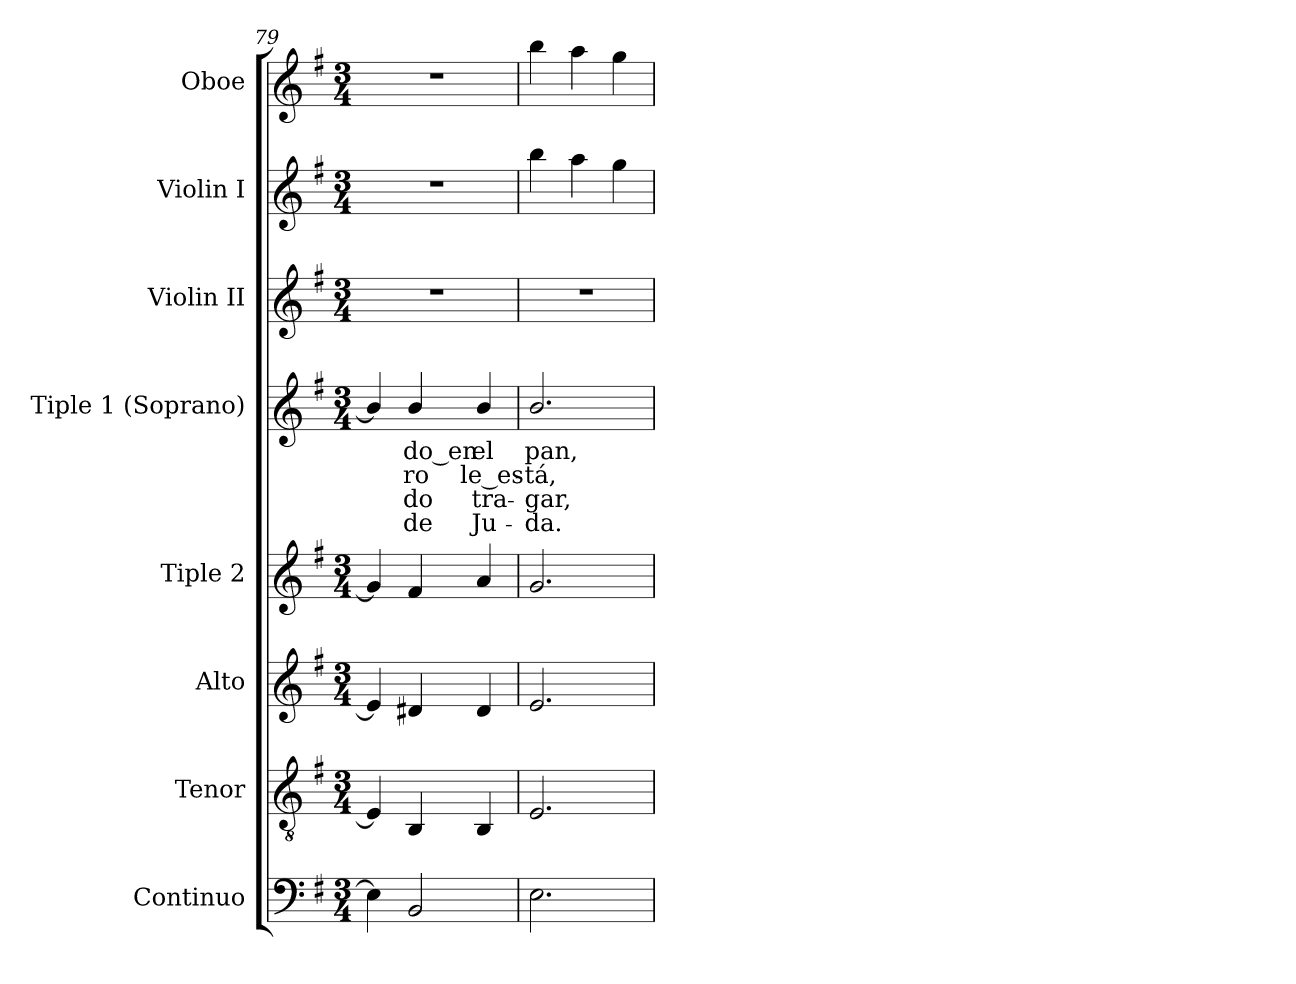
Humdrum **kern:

**kern	**kern	**kern	**kern	**kern	**text	**text	**text	**text	**kern	**kern	**kern
*part8	*part7	*part6	*part5	*part4	*part4	*part4	*part4	*part4	*part3	*part2	*part1
*staff8	*staff7	*staff6	*staff5	*staff4	*staff4	*staff4	*staff4	*staff4	*staff3	*staff2	*staff1
*I"Continuo	*I"Tenor	*I"Alto	*I"Tiple 2	*I"Tiple  1 (Soprano)	*	*	*	*	*I"Violin II	*I"Violin I	*I"Oboe
*I'Cont.	*I'T.	*I'A.	*	*I'S.	*	*	*	*	*I'Vln. II	*I'Vln. I	*I'Ob.
*clefF4	*clefGv2	*clefG2	*clefG2	*clefG2	*	*	*	*	*clefG2	*clefG2	*clefG2
*	*ITrd7c12	*	*	*	*	*	*	*	*	*	*
*k[f#]	*k[f#]	*k[f#]	*k[f#]	*k[f#]	*	*	*	*	*k[f#]	*k[f#]	*k[f#]
*G:	*G:	*G:	*G:	*G:	*	*	*	*	*G:	*G:	*G:
*M3/4	*M3/4	*M3/4	*M3/4	*M3/4	*	*	*	*	*M3/4	*M3/4	*M3/4
=79	=79	=79	=79	=79	=79	=79	=79	=79	=79	=79	=79
!	!	!	!	!	!	!	!	!	!LO:N:vis=1	!LO:N:vis=1	!LO:N:vis=1
4Ei\]	4EEi/]	4ei/]	4gi/]	4bi/]	.	.	.	.	2.r	2.r	2.r
!	!	!	!	!	!LO:LY:b:color=#000000	!LO:LY:b:color=#000000	!LO:LY:b:color=#000000	!LO:LY:b:color=#000000	!	!	!
2BBi/	4BBBi/	4d#Xi/	4f#i/	4bi/	-do_en	-ro	-do	de	.	.	.
!	!	!	!	!	!LO:LY:b:color=#000000	!LO:LY:b:color=#000000	!LO:LY:b:color=#000000	!LO:LY:b:color=#000000	!	!	!
.	4BBBi/	4d#i/	4ai/	4bi/	el	le_es-	tra-	Ju-	.	.	.
=80	=80	=80	=80	=80	=80	=80	=80	=80	=80	=80	=80
!	!	!	!	!	!LO:LY:b:color=#000000	!LO:LY:b:color=#000000	!LO:LY:b:color=#000000	!LO:LY:b:color=#000000	!LO:N:vis=1	!	!
2.Ei\	2.EEi/	2.ei/	2.gi/	2.bi/	pan,	-tá,	-gar,	-da.	2.r	4bbi\	4bbi\
.	.	.	.	.	.	.	.	.	.	4aai\	4aai\
.	.	.	.	.	.	.	.	.	.	4ggi\	4ggi\
=	=	=	=	=	=	=	=	=	=	=	=
*-	*-	*-	*-	*-	*-	*-	*-	*-	*-	*-	*-
